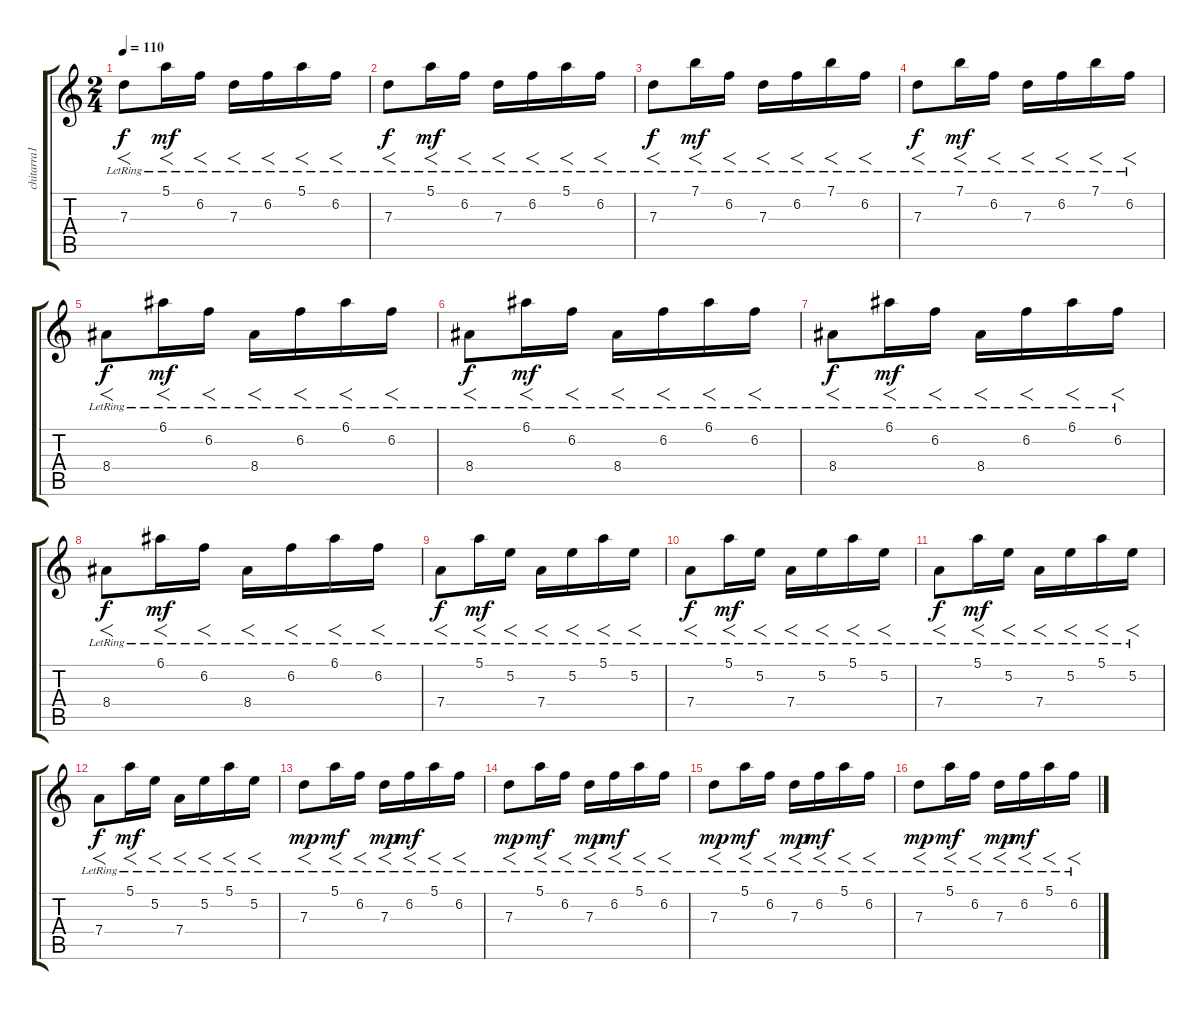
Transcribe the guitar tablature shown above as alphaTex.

\track ("chitarra1" "chitarra1") {instrument acousticguitarsteel}
\staff {score tabs}
\tuning (E4 B3 G3 D3 A2 E2) {hide}
\ts (2 4)
\tempo 110
\clef g2
\ks c
7.3{lr}.8{f dy f} 5.1{lr}.16{f dy mf} 6.2{lr}.16{f} 7.3{lr}.16{f} 6.2{lr}.16{f} 5.1{lr}.16{f} 6.2{lr}.16{f} |
7.3{lr}.8{f dy f} 5.1{lr}.16{f dy mf} 6.2{lr}.16{f} 7.3{lr}.16{f} 6.2{lr}.16{f} 5.1{lr}.16{f} 6.2{lr}.16{f} |
7.3{lr}.8{f dy f} 7.1{lr}.16{f dy mf} 6.2{lr}.16{f} 7.3{lr}.16{f} 6.2{lr}.16{f} 7.1{lr}.16{f} 6.2{lr}.16{f} |
7.3{lr}.8{f dy f} 7.1{lr}.16{f dy mf} 6.2{lr}.16{f} 7.3{lr}.16{f} 6.2{lr}.16{f} 7.1{lr}.16{f} 6.2{lr}.16{f} |
8.4{lr}.8{f dy f} 6.1{lr}.16{f dy mf} 6.2{lr}.16{f} 8.4{lr}.16{f} 6.2{lr}.16{f} 6.1{lr}.16{f} 6.2{lr}.16{f} |
8.4{lr}.8{f dy f} 6.1{lr}.16{f dy mf} 6.2{lr}.16{f} 8.4{lr}.16{f} 6.2{lr}.16{f} 6.1{lr}.16{f} 6.2{lr}.16{f} |
8.4{lr}.8{f dy f} 6.1{lr}.16{f dy mf} 6.2{lr}.16{f} 8.4{lr}.16{f} 6.2{lr}.16{f} 6.1{lr}.16{f} 6.2{lr}.16{f} |
8.4{lr}.8{f dy f} 6.1{lr}.16{f dy mf} 6.2{lr}.16{f} 8.4{lr}.16{f} 6.2{lr}.16{f} 6.1{lr}.16{f} 6.2{lr}.16{f} |
7.4{lr}.8{f dy f} 5.1{lr}.16{f dy mf} 5.2{lr}.16{f} 7.4{lr}.16{f} 5.2{lr}.16{f} 5.1{lr}.16{f} 5.2{lr}.16{f} |
7.4{lr}.8{f dy f} 5.1{lr}.16{f dy mf} 5.2{lr}.16{f} 7.4{lr}.16{f} 5.2{lr}.16{f} 5.1{lr}.16{f} 5.2{lr}.16{f} |
7.4{lr}.8{f dy f} 5.1{lr}.16{f dy mf} 5.2{lr}.16{f} 7.4{lr}.16{f} 5.2{lr}.16{f} 5.1{lr}.16{f} 5.2{lr}.16{f} |
7.4{lr}.8{f dy f} 5.1{lr}.16{f dy mf} 5.2{lr}.16{f} 7.4{lr}.16{f} 5.2{lr}.16{f} 5.1{lr}.16{f} 5.2{lr}.16{f} |
7.3{lr}.8{f dy mp} 5.1{lr}.16{f dy mf} 6.2{lr}.16{f} 7.3{lr}.16{f dy mp} 6.2{lr}.16{f dy mf} 5.1{lr}.16{f} 6.2{lr}.16{f} |
7.3{lr}.8{f dy mp} 5.1{lr}.16{f dy mf} 6.2{lr}.16{f} 7.3{lr}.16{f dy mp} 6.2{lr}.16{f dy mf} 5.1{lr}.16{f} 6.2{lr}.16{f} |
7.3{lr}.8{f dy mp} 5.1{lr}.16{f dy mf} 6.2{lr}.16{f} 7.3{lr}.16{f dy mp} 6.2{lr}.16{f dy mf} 5.1{lr}.16{f} 6.2{lr}.16{f} |
7.3{lr}.8{f dy mp} 5.1{lr}.16{f dy mf} 6.2{lr}.16{f} 7.3{lr}.16{f dy mp} 6.2{lr}.16{f dy mf} 5.1{lr}.16{f} 6.2{lr}.16{f}
